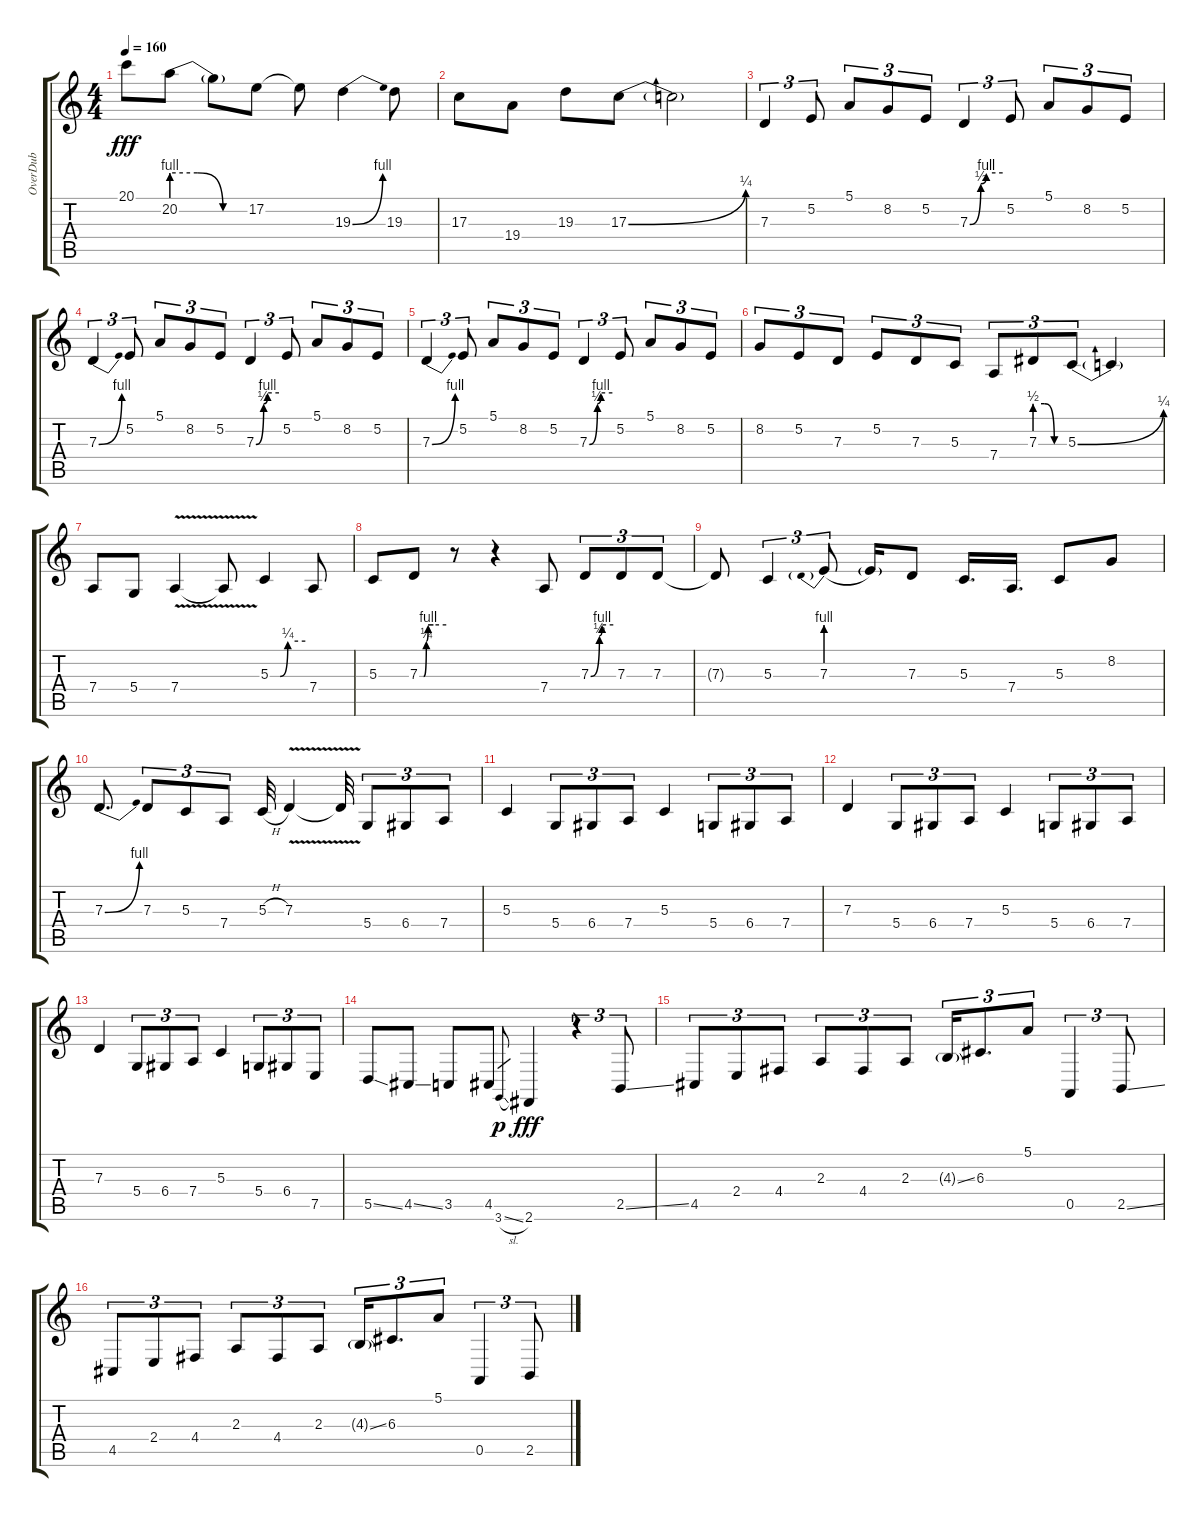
\track ("OverDub" "OverDub") {instrument lead1square}
\staff {score tabs}
\tuning (E4 B3 G3 D3 A2 E2) {hide}
\ts (4 4)
\tempo 160
\clef g2
\ks c
20.1{t}.8{dy fff} 20.2{be (custom 0 4 20 4 40 0 60 0)}.8 20.2{t}.8 17.2.8 17.2{t}.8 19.3{be (bend 0 0 60 4)}.4 19.3.8 |
17.3.8 19.4.8 19.3.8 17.3{be (bend 0 0 60 1)}.8 17.3{t}.2 |
7.3.4{tu (3 2)} 5.2.8{tu (3 2)} 5.1.8{tu (3 2)} 8.2.8{tu (3 2)} 5.2.8{tu (3 2)} 7.3{be (custom 0 0 20 2 30 4 60 4)}.4{tu (3 2)} 5.2.8{tu (3 2)} 5.1.8{tu (3 2)} 8.2.8{tu (3 2)} 5.2.8{tu (3 2)} |
7.3{be (bend 0 0 60 4)}.4{tu (3 2)} 5.2.8{tu (3 2)} 5.1.8{tu (3 2)} 8.2.8{tu (3 2)} 5.2.8{tu (3 2)} 7.3{be (custom 0 0 20 2 30 4 60 4)}.4{tu (3 2)} 5.2.8{tu (3 2)} 5.1.8{tu (3 2)} 8.2.8{tu (3 2)} 5.2.8{tu (3 2)} |
7.3{be (bend 0 0 60 4)}.4{tu (3 2)} 5.2.8{tu (3 2)} 5.1.8{tu (3 2)} 8.2.8{tu (3 2)} 5.2.8{tu (3 2)} 7.3{be (custom 0 0 21 2 30 4 60 4)}.4{tu (3 2)} 5.2.8{tu (3 2)} 5.1.8{tu (3 2)} 8.2.8{tu (3 2)} 5.2.8{tu (3 2)} |
8.2.8{tu (3 2)} 5.2.8{tu (3 2)} 7.3.8{tu (3 2)} 5.2.8{tu (3 2)} 7.3.8{tu (3 2)} 5.3.8{tu (3 2)} 7.4.8{tu (3 2)} 7.3{be (custom 0 2 20 2 40 0 60 0)}.8{tu (3 2)} 5.3{be (bend 0 0 60 1)}.8{tu (3 2)} 5.3{t}.4 |
7.4.8 5.4.8 7.4{v}.4 7.4{t}.8 5.3{be (custom 0 0 17 0 30 1 60 1)}.4 7.4.8 |
5.3.8 7.3{be (custom 0 0 9 0 15 1 19 4 31 4 60 4)}.8 r.8 r.4 7.4.8 7.3{be (custom 0 0 23 2 30 4 60 4)}.8{tu (3 2)} 7.3.8{tu (3 2)} 7.3.8{tu (3 2)} |
7.3{t}.8 5.3.4{tu (3 2)} 7.3{be (prebend 0 4 60 4)}.8{tu (3 2)} 7.3{t}.16 7.3.8 5.3.16{d} 7.4.16{d} 5.3.8 8.2.8 |
7.3{be (bend 0 0 60 4)}.8{d} 7.3.8{tu (3 2)} 5.3.8{tu (3 2)} 7.4.8{tu (3 2)} 5.3{h}.32 7.3{v}.4 7.3{t}.32 5.4.8{tu (3 2)} 6.4.8{tu (3 2)} 7.4.8{tu (3 2)} |
5.3.4 5.4.8{tu (3 2)} 6.4.8{tu (3 2)} 7.4.8{tu (3 2)} 5.3.4 5.4.8{tu (3 2)} 6.4.8{tu (3 2)} 7.4.8{tu (3 2)} |
7.3.4 5.4.8{tu (3 2)} 6.4.8{tu (3 2)} 7.4.8{tu (3 2)} 5.3.4 5.4.8{tu (3 2)} 6.4.8{tu (3 2)} 7.4.8{tu (3 2)} |
7.3.4 5.4.8{tu (3 2)} 6.4.8{tu (3 2)} 7.4.8{tu (3 2)} 5.3.4 5.4.8{tu (3 2)} 6.4.8{tu (3 2)} 7.5.8{tu (3 2)} |
5.5{ss}.8 4.5{ss}.8 3.5.8 4.5.8 3.6{sl}.8{gr dy p} 2.6.4{dy fff} r.4{tu (3 2)} 2.5{ss}.8{tu (3 2)} |
4.5.8{tu (3 2)} 2.4.8{tu (3 2)} 4.4.8{tu (3 2)} 2.3.8{tu (3 2)} 4.4.8{tu (3 2)} 2.3.8{tu (3 2)} 4.3{ss g}.16{tu (3 2)} 6.3.8{d tu (3 2)} 5.1.8{tu (3 2)} 0.5.4{tu (3 2)} 2.5{ss}.8{tu (3 2)} |
4.5.8{tu (3 2)} 2.4.8{tu (3 2)} 4.4.8{tu (3 2)} 2.3.8{tu (3 2)} 4.4.8{tu (3 2)} 2.3.8{tu (3 2)} 4.3{ss g}.16{tu (3 2)} 6.3.8{d tu (3 2)} 5.1.8{tu (3 2)} 0.5.4{tu (3 2)} 2.5{ss}.8{tu (3 2)}
